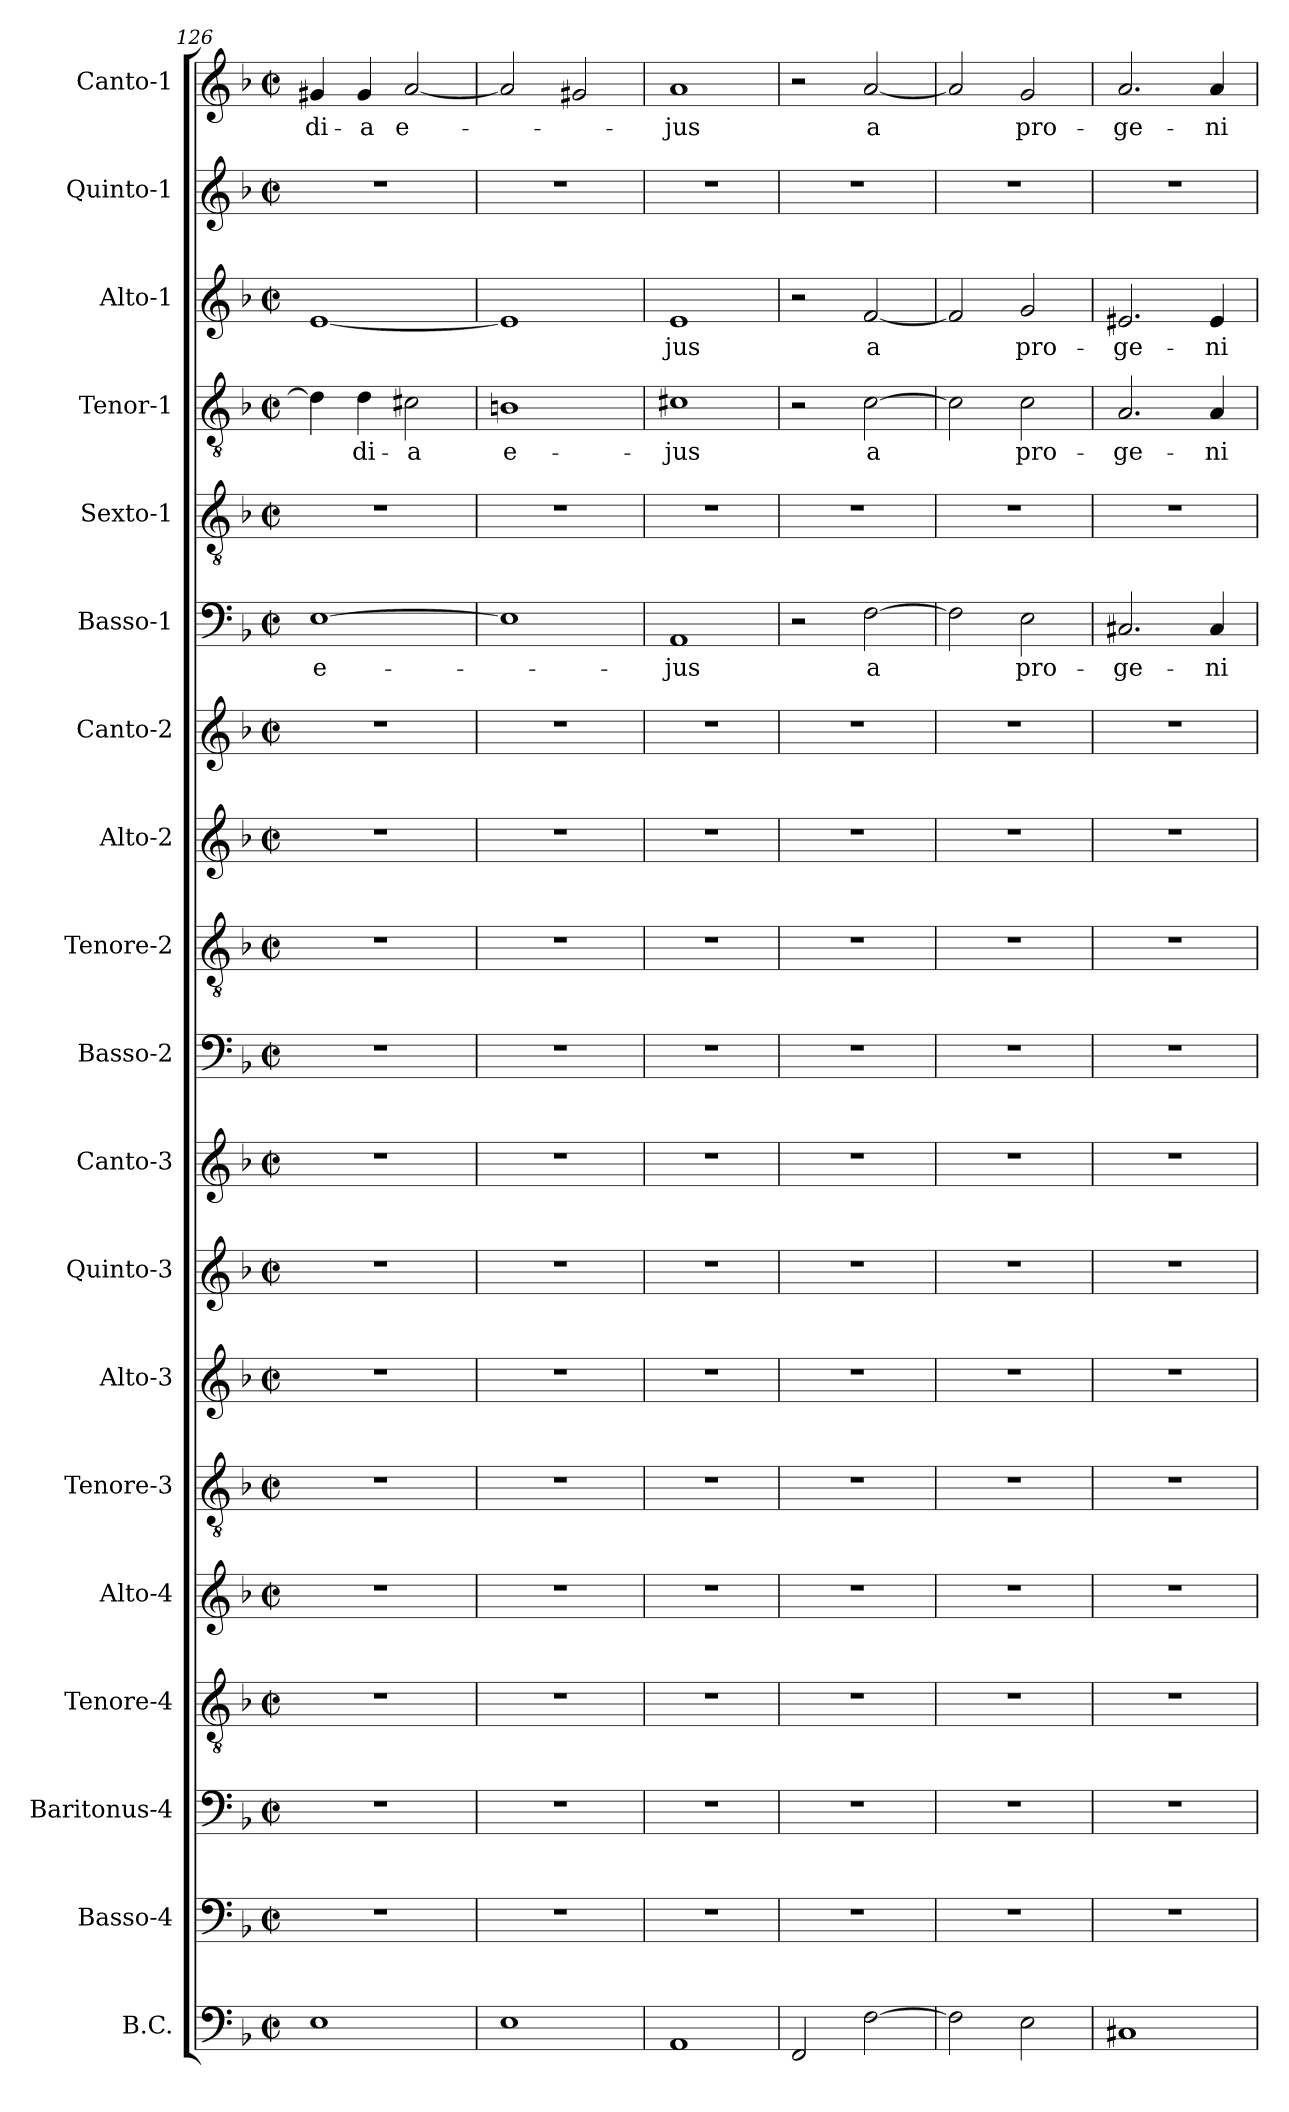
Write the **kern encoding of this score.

**kern	**kern	**kern	**kern	**kern	**kern	**kern	**kern	**kern	**kern	**kern	**kern	**kern	**kern	**text	**kern	**kern	**text	**kern	**text	**kern	**kern	**text
*part19	*part18	*part17	*part16	*part15	*part14	*part13	*part12	*part11	*part10	*part9	*part8	*part7	*part6	*part6	*part5	*part4	*part4	*part3	*part3	*part2	*part1	*part1
*staff19	*staff18	*staff17	*staff16	*staff15	*staff14	*staff13	*staff12	*staff11	*staff10	*staff9	*staff8	*staff7	*staff6	*staff6	*staff5	*staff4	*staff4	*staff3	*staff3	*staff2	*staff1	*staff1
*I"B.C.	*I"Basso-4	*I"Baritonus-4	*I"Tenore-4	*I"Alto-4	*I"Tenore-3	*I"Alto-3	*I"Quinto-3	*I"Canto-3	*I"Basso-2	*I"Tenore-2	*I"Alto-2	*I"Canto-2	*I"Basso-1	*	*I"Sexto-1	*I"Tenor-1	*	*I"Alto-1	*	*I"Quinto-1	*I"Canto-1	*
*I'BC	*I'B4	*I'Br4	*I'T4	*I'A4	*I'T3	*I'A3	*I'Q3	*I'C3	*I'B2	*I'T2	*I'A2	*I'C2	*I'B1	*	*I'S1	*I'T1	*	*I'A1	*	*I'Q1	*I'C1	*
*clefF4	*clefF4	*clefF4	*clefGv2	*clefG2	*clefGv2	*clefG2	*clefG2	*clefG2	*clefF4	*clefGv2	*clefG2	*clefG2	*clefF4	*	*clefGv2	*clefGv2	*	*clefG2	*	*clefG2	*clefG2	*
*k[b-]	*k[b-]	*k[b-]	*k[b-]	*k[b-]	*k[b-]	*k[b-]	*k[b-]	*k[b-]	*k[b-]	*k[b-]	*k[b-]	*k[b-]	*k[b-]	*	*k[b-]	*k[b-]	*	*k[b-]	*	*k[b-]	*k[b-]	*
*F:	*F:	*F:	*F:	*F:	*F:	*F:	*F:	*F:	*F:	*F:	*F:	*F:	*F:	*	*F:	*F:	*	*F:	*	*F:	*F:	*
*M2/2	*M2/2	*M2/2	*M2/2	*M2/2	*M2/2	*M2/2	*M2/2	*M2/2	*M2/2	*M2/2	*M2/2	*M2/2	*M2/2	*	*M2/2	*M2/2	*	*M2/2	*	*M2/2	*M2/2	*
*met(c|)	*met(c|)	*met(c|)	*met(c|)	*met(c|)	*met(c|)	*met(c|)	*met(c|)	*met(c|)	*met(c|)	*met(c|)	*met(c|)	*met(c|)	*met(c|)	*	*met(c|)	*met(c|)	*	*met(c|)	*	*met(c|)	*met(c|)	*
=126	=126	=126	=126	=126	=126	=126	=126	=126	=126	=126	=126	=126	=126	=126	=126	=126	=126	=126	=126	=126	=126	=126
!	!	!	!	!	!	!	!	!	!	!	!	!	!	!LO:LY:b	!	!	!	!	!	!	!	!LO:LY:b
1E	1r	1r	1r	1r	1r	1r	1r	1r	1r	1r	1r	1r	[1E	e-	1r	4d\]	.	[1e	.	1r	4g#X/	-di-
!	!	!	!	!	!	!	!	!	!	!	!	!	!	!	!	!	!LO:LY:b	!	!	!	!	!LO:LY:b
.	.	.	.	.	.	.	.	.	.	.	.	.	.	.	.	4d\	-di-	.	.	.	4g#/	-a
!	!	!	!	!	!	!	!	!	!	!	!	!	!	!	!	!	!LO:LY:b	!	!	!	!	!LO:LY:b
.	.	.	.	.	.	.	.	.	.	.	.	.	.	.	.	2c#X\	-a	.	.	.	[2a/	e-
=127	=127	=127	=127	=127	=127	=127	=127	=127	=127	=127	=127	=127	=127	=127	=127	=127	=127	=127	=127	=127	=127	=127
!	!	!	!	!	!	!	!	!	!	!	!	!	!	!	!	!	!LO:LY:b	!	!	!	!	!
1E	1r	1r	1r	1r	1r	1r	1r	1r	1r	1r	1r	1r	1E]	.	1r	1Bn	e-	1e]	.	1r	2a/]	.
.	.	.	.	.	.	.	.	.	.	.	.	.	.	.	.	.	.	.	.	.	2g#X/	.
=128	=128	=128	=128	=128	=128	=128	=128	=128	=128	=128	=128	=128	=128	=128	=128	=128	=128	=128	=128	=128	=128	=128
!	!	!	!	!	!	!	!	!	!	!	!	!	!	!LO:LY:b	!	!	!LO:LY:b	!	!LO:LY:b	!	!	!LO:LY:b
1AA	1r	1r	1r	1r	1r	1r	1r	1r	1r	1r	1r	1r	1AA	-jus	1r	1c#X	-jus	1e	-jus	1r	1a	-jus
=129	=129	=129	=129	=129	=129	=129	=129	=129	=129	=129	=129	=129	=129	=129	=129	=129	=129	=129	=129	=129	=129	=129
2FF/	1r	1r	1r	1r	1r	1r	1r	1r	1r	1r	1r	1r	2r	.	1r	2r	.	2r	.	1r	2r	.
!	!	!	!	!	!	!	!	!	!	!	!	!	!	!LO:LY:b	!	!	!LO:LY:b	!	!LO:LY:b	!	!	!LO:LY:b
[2F\	.	.	.	.	.	.	.	.	.	.	.	.	[2F\	a	.	[2c\	a	[2f/	a	.	[2a/	a
=130	=130	=130	=130	=130	=130	=130	=130	=130	=130	=130	=130	=130	=130	=130	=130	=130	=130	=130	=130	=130	=130	=130
2F\]	1r	1r	1r	1r	1r	1r	1r	1r	1r	1r	1r	1r	2F\]	.	1r	2c\]	.	2f/]	.	1r	2a/]	.
!	!	!	!	!	!	!	!	!	!	!	!	!	!	!LO:LY:b	!	!	!LO:LY:b	!	!LO:LY:b	!	!	!LO:LY:b
2E\	.	.	.	.	.	.	.	.	.	.	.	.	2E\	pro-	.	2c\	pro-	2g/	pro-	.	2g/	pro-
=131	=131	=131	=131	=131	=131	=131	=131	=131	=131	=131	=131	=131	=131	=131	=131	=131	=131	=131	=131	=131	=131	=131
!	!	!	!	!	!	!	!	!	!	!	!	!	!	!LO:LY:b	!	!	!LO:LY:b	!	!LO:LY:b	!	!	!LO:LY:b
1C#X	1r	1r	1r	1r	1r	1r	1r	1r	1r	1r	1r	1r	2.C#X/	-ge-	1r	2.A/	-ge-	2.e#X/	-ge-	1r	2.a/	-ge-
!	!	!	!	!	!	!	!	!	!	!	!	!	!	!LO:LY:b	!	!	!LO:LY:b	!	!LO:LY:b	!	!	!LO:LY:b
.	.	.	.	.	.	.	.	.	.	.	.	.	4C#/	-ni-	.	4A/	-ni-	4e#/	-ni-	.	4a/	-ni-
=	=	=	=	=	=	=	=	=	=	=	=	=	=	=	=	=	=	=	=	=	=	=
*-	*-	*-	*-	*-	*-	*-	*-	*-	*-	*-	*-	*-	*-	*-	*-	*-	*-	*-	*-	*-	*-	*-
